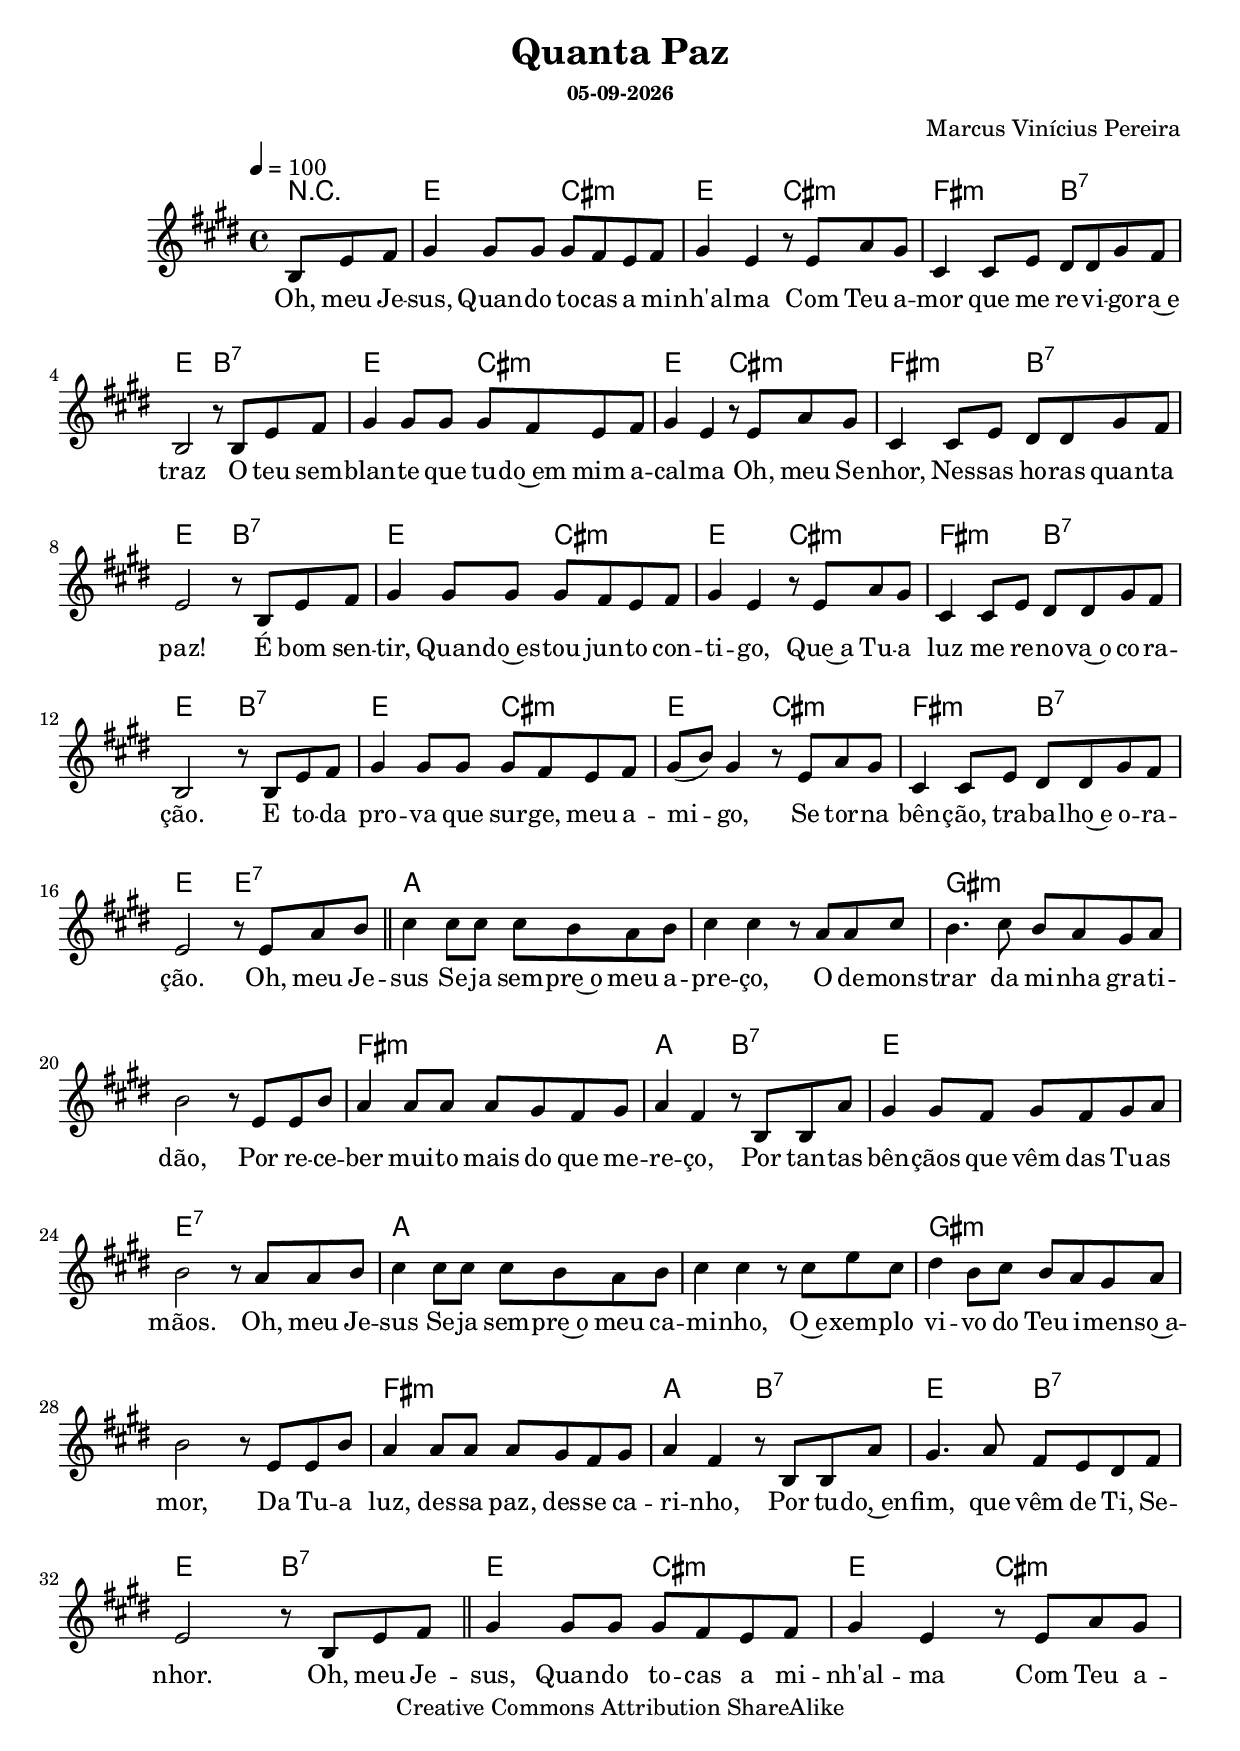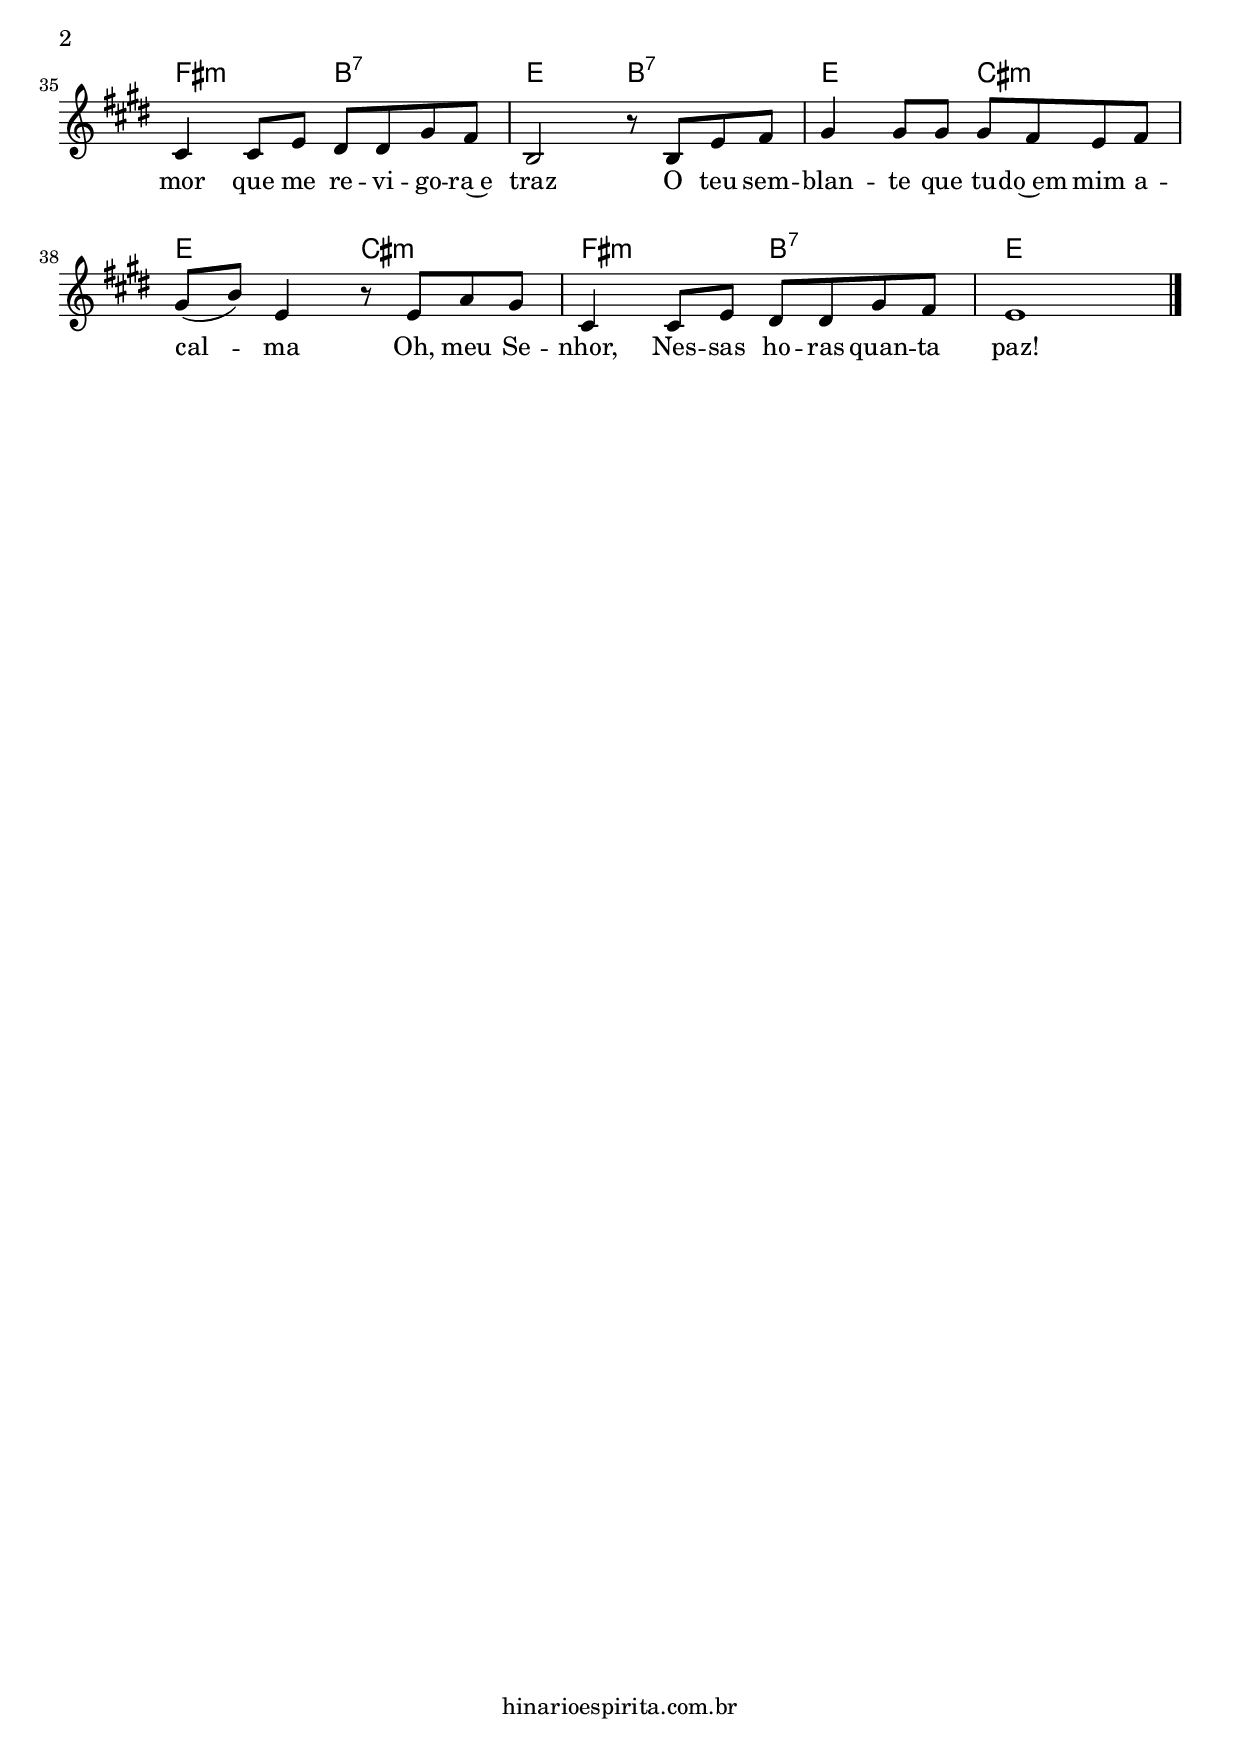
\version "2.16.2"
\pointAndClickOff

\header {
  title = "Quanta Paz"
  composer = "Marcus Vinícius Pereira"
  subsubtitle = #(strftime "%d-%m-%Y" (localtime (current-time)))
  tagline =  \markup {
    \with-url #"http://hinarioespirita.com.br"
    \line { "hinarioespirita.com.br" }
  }
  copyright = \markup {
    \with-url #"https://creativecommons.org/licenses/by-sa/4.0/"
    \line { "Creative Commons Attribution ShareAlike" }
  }
}

harmonia = \chordmode {
  r4.
  e2 cis:m e cis:m fis:m b:7 e b:7
  e2 cis:m e cis:m fis:m b:7 e b:7

  e2 cis:m e cis:m fis:m b:7 e b:7
  e2 cis:m e cis:m fis:m b:7 e e:7

  \repeat percent 2 {a1} \repeat percent 2 {gis:m}
  fis:m a2 b:7 e1 e:7

  \repeat percent 2 {a1} \repeat percent 2 {gis:m}
  fis:m a2 b:7 e2 b:7 e b:7

  e2 cis:m e cis:m fis:m b:7 e b:7
  e2 cis:m e cis:m fis:m b:7 e1
}

letra = \lyricmode {
  Oh, meu Je -- sus,
  Quan -- do to -- cas a mi -- nh'al -- ma
  Com Teu a -- mor que me re -- vi -- go -- ra~e traz
  O teu sem -- blan -- te que tu -- do~em mim a -- cal -- ma
  Oh, meu Se -- nhor,
  Nes -- sas ho -- ras quan -- ta paz!

  É bom sen -- tir,
  Quan -- do~es -- tou jun -- to con -- ti -- go,
  Que~a Tu -- a luz me re -- no -- va~o co -- ra -- ção.
  E to -- da pro -- va que sur -- ge, meu a -- mi -- go,
  Se tor -- na bên -- ção, tra -- ba -- lho~e o -- ra -- ção.

  Oh, meu Je -- sus
  Se -- ja sem -- pre~o meu a -- pre -- ço,
  O de -- mons -- trar da mi -- nha gra -- ti -- dão,
  Por re -- ce -- ber mui -- to mais do que me -- re -- ço,
  Por tan -- tas bên -- çãos que vêm das Tu -- as mãos.

  Oh, meu Je -- sus
  Se -- ja sem -- pre~o meu ca -- mi -- nho,
  O~e -- xem -- plo vi -- vo do Teu i -- men -- so~a -- mor,
  Da Tu -- a luz, des -- sa paz, des -- se ca -- ri -- nho,
  Por tu -- do,~en -- fim, que vêm de Ti, Se -- nhor.

  Oh, meu Je -- sus,
  Quan -- do to -- cas a mi -- nh'al -- ma
  Com Teu a -- mor que me re -- vi -- go -- ra~e traz
  O teu sem -- blan -- te que tu -- do~em mim a -- cal -- ma
  Oh, meu Se -- nhor,
  Nes -- sas ho -- ras quan -- ta paz!
}

melodia = \relative c' {
  \clef treble
  \key e \major
  \time 4/4
  \tempo 4 = 100

   \partial 4. b8 e fis |
   gis4 gis8 gis gis fis e fis | gis4 e4 r8 e8 a gis | cis,4 cis8 e dis dis gis fis | b,2 r8 b8 e fis |
   gis4 gis8 gis gis fis e fis | gis4 e r8 e a gis | cis,4 cis8 e dis dis gis fis | e2 r8 b8 e fis |

   gis4 gis8 gis gis fis e fis | gis4 e r8 e8 a gis | cis,4 cis8 e dis dis gis fis | b,2 r8 b e fis |
   gis4 gis8 gis gis fis e fis | gis( b) gis4 r8 e8 a gis | cis,4 cis8 e dis dis gis fis | e2 r8 e8 a b \bar "||"

   cis4 cis8 cis cis b a b | cis4 cis4 r8 a8 a cis | b4. cis8 b a gis a | b2 r8 e,8 e b' |
   a4 a8 a a gis fis gis | a4 fis4 r8 b,8 b a' | gis4 gis8 fis gis fis gis a | b2 r8 a8 a b |

   cis4 cis8 cis cis b a b | cis4 cis r8 cis8 e cis | dis4 b8 cis b a gis a | b2 r8 e,8 e b' |
   a4 a8 a a gis fis gis | a4 fis r8 b,8 b a' | gis4. a8 fis e dis fis | e2 r8 b8 e fis \bar "||"

   gis4 gis8 gis gis fis e fis | gis4 e4 r8 e8 a gis | cis,4 cis8 e dis dis gis fis | b,2 r8 b8 e fis |
   gis4 gis8 gis gis fis e fis | gis( b) e,4 r8 e a gis | cis,4 cis8 e dis dis gis fis | e1 \bar "|."
}

\score {
  <<
    \new ChordNames { \harmonia }
    \new Staff <<
      \new Voice = "melodia" { \melodia }
      \lyricsto "melodia" \new Lyrics \letra
      \set Staff.midiInstrument = #"acoustic grand"
    >>
  >>
  \layout {}
  \midi {}
}
